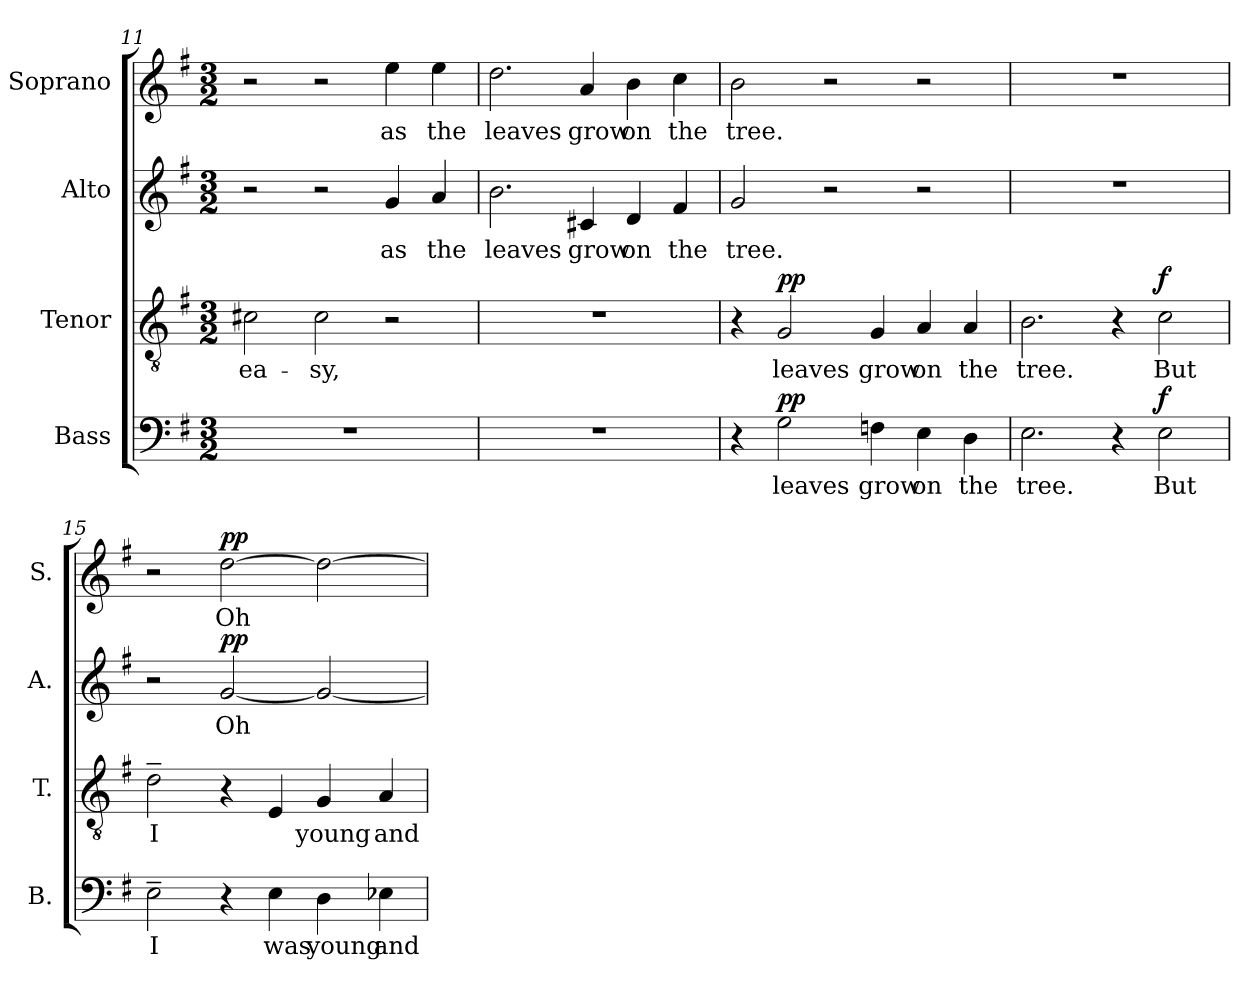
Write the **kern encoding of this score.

**kern	**text	**dynam	**kern	**text	**dynam	**kern	**text	**dynam	**kern	**text	**dynam
*part4	*part4	*part4	*part3	*part3	*part3	*part2	*part2	*part2	*part1	*part1	*part1
*staff4	*staff4	*staff4	*staff3	*staff3	*staff3	*staff2	*staff2	*staff2	*staff1	*staff1	*staff1
*I"Bass	*	*	*I"Tenor	*	*	*I"Alto	*	*	*I"Soprano	*	*
*I'B.	*	*	*I'T.	*	*	*I'A.	*	*	*I'S.	*	*
*clefF4	*	*	*clefGv2	*	*	*clefG2	*	*	*clefG2	*	*
*	*	*	*ITrd7c12	*	*	*	*	*	*	*	*
*k[f#]	*	*	*k[f#]	*	*	*k[f#]	*	*	*k[f#]	*	*
*G:	*	*	*G:	*	*	*G:	*	*	*G:	*	*
*M3/2	*	*	*M3/2	*	*	*M3/2	*	*	*M3/2	*	*
=11	=11	=11	=11	=11	=11	=11	=11	=11	=11	=11	=11
!LO:N:vis=1	!	!	!	!	!	!	!	!	!	!	!
!	!	!	!	!LO:LY:b:color=#000000	!	!	!	!	!	!	!
1.r	.	.	2C#Xi\	ea-	.	2r	.	.	2r	.	.
!	!	!	!	!LO:LY:b:color=#000000	!	!	!	!	!	!	!
.	.	.	2C#i\	-sy,	.	2r	.	.	2r	.	.
!	!	!	!	!	!	!	!LO:LY:b:color=#000000	!	!	!	!
!	!	!	!	!	!	!	!	!	!	!LO:LY:b:color=#000000	!
.	.	.	2r	.	.	4gi/	as	.	4eei\	as	.
!	!	!	!	!	!	!	!LO:LY:b:color=#000000	!	!	!	!
!	!	!	!	!	!	!	!	!	!	!LO:LY:b:color=#000000	!
.	.	.	.	.	.	4ai/	the	.	4eei\	the	.
!!LO:PB:g=z
=12	=12	=12	=12	=12	=12	=12	=12	=12	=12	=12	=12
!LO:N:vis=1	!	!	!LO:N:vis=1	!	!	!	!	!	!	!	!
!	!	!	!	!	!	!	!LO:LY:b:color=#000000	!	!	!	!
!	!	!	!	!	!	!	!	!	!	!LO:LY:b:color=#000000	!
1.r	.	.	1.r	.	.	2.bi\	leaves	.	2.ddi\	leaves	.
!	!	!	!	!	!	!	!LO:LY:b:color=#000000	!	!	!	!
!	!	!	!	!	!	!	!	!	!	!LO:LY:b:color=#000000	!
.	.	.	.	.	.	4c#Xi/	grow	.	4ai/	grow	.
!	!	!	!	!	!	!	!LO:LY:b:color=#000000	!	!	!	!
!	!	!	!	!	!	!	!	!	!	!LO:LY:b:color=#000000	!
.	.	.	.	.	.	4di/	on	.	4bi\	on	.
!	!	!	!	!	!	!	!LO:LY:b:color=#000000	!	!	!	!
!	!	!	!	!	!	!	!	!	!	!LO:LY:b:color=#000000	!
.	.	.	.	.	.	4f#i/	the	.	4cci\	the	.
=13	=13	=13	=13	=13	=13	=13	=13	=13	=13	=13	=13
!	!	!	!	!	!	!	!LO:LY:b:color=#000000	!	!	!	!
!	!	!	!	!	!	!	!	!	!	!LO:LY:b:color=#000000	!
4r	.	.	4r	.	.	2gi/	tree.	.	2bi\	tree.	.
!	!LO:LY:b:color=#000000	!	!	!	!	!	!	!	!	!	!
!	!	!	!	!LO:LY:b:color=#000000	!	!	!	!	!	!	!
2Gi\	leaves	pp	2GGi/	leaves	pp	.	.	.	.	.	.
.	.	.	.	.	.	2r	.	.	2r	.	.
!	!LO:LY:b:color=#000000	!	!	!	!	!	!	!	!	!	!
!	!	!	!	!LO:LY:b:color=#000000	!	!	!	!	!	!	!
4Fni\	grow	.	4GGi/	grow	.	.	.	.	.	.	.
!	!LO:LY:b:color=#000000	!	!	!	!	!	!	!	!	!	!
!	!	!	!	!LO:LY:b:color=#000000	!	!	!	!	!	!	!
4Ei\	on	.	4AAi/	on	.	2r	.	.	2r	.	.
!	!LO:LY:b:color=#000000	!	!	!	!	!	!	!	!	!	!
!	!	!	!	!LO:LY:b:color=#000000	!	!	!	!	!	!	!
4Di\	the	.	4AAi/	the	.	.	.	.	.	.	.
=14	=14	=14	=14	=14	=14	=14	=14	=14	=14	=14	=14
!	!LO:LY:b:color=#000000	!	!	!	!	!	!	!	!	!	!
!	!	!	!	!LO:LY:b:color=#000000	!	!LO:N:vis=1	!	!	!LO:N:vis=1	!	!
2.Ei\	tree.	.	2.BBi\	tree.	.	1.r	.	.	1.r	.	.
4r	.	.	4r	.	.	.	.	.	.	.	.
!	!LO:LY:b:color=#000000	!	!	!	!	!	!	!	!	!	!
!	!	!	!	!LO:LY:b:color=#000000	!	!	!	!	!	!	!
2Ei\	But	f	2Ci\	But	f	.	.	.	.	.	.
=15	=15	=15	=15	=15	=15	=15	=15	=15	=15	=15	=15
!	!LO:LY:b:color=#000000	!	!	!	!	!	!	!	!	!	!
!	!	!	!	!LO:LY:b:color=#000000	!	!	!	!	!	!	!
2E~i\	I	.	2D~i\	I	.	2r	.	.	2r	.	.
!	!	!	!	!LO:LY:b:color=#000000	!	!	!	!	!	!	!
!	!	!	!	!	!	!	!LO:LY:b:color=#000000	!	!	!	!
!	!	!	!	!	!	!	!	!	!	!LO:LY:b:color=#000000	!
4r	.	.	4r	was	.	[<2gi/	Oh	pp	[>2ddi\	Oh	pp
!	!LO:LY:b:color=#000000	!	!	!	!	!	!	!	!	!	!
4Ei\	was	.	4EEi/	.	.	.	.	.	.	.	.
!	!LO:LY:b:color=#000000	!	!	!	!	!	!	!	!	!	!
!	!	!	!	!LO:LY:b:color=#000000	!	!	!	!	!	!	!
4Di\	young	.	4GGi/	young	.	2gi/_<	.	.	2ddi\_>	.	.
!	!LO:LY:b:color=#000000	!	!	!	!	!	!	!	!	!	!
!	!	!	!	!LO:LY:b:color=#000000	!	!	!	!	!	!	!
4E-Xi\	and	.	4AAi/	and	.	.	.	.	.	.	.
=	=	=	=	=	=	=	=	=	=	=	=
*-	*-	*-	*-	*-	*-	*-	*-	*-	*-	*-	*-
